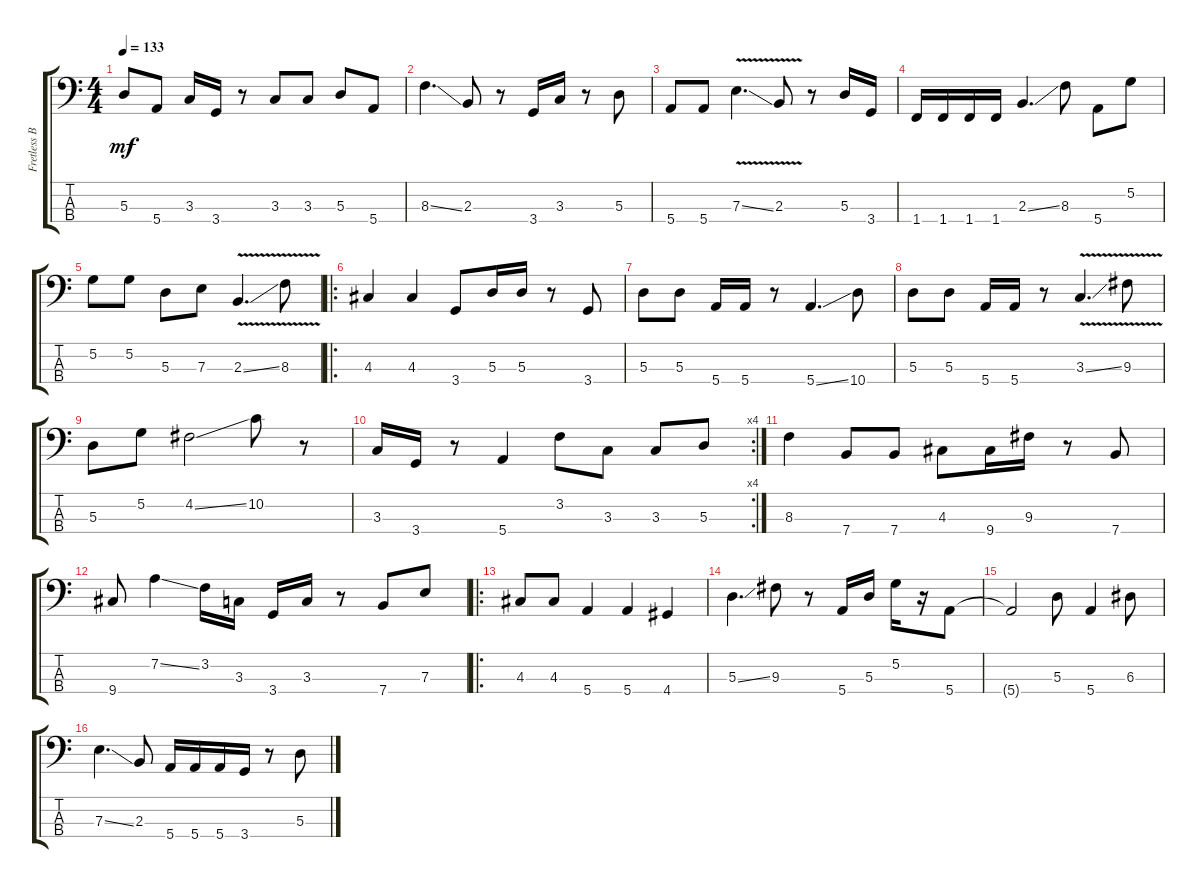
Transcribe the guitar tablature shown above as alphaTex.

\track ("Fretless Bass" "Fretless B") {instrument fretlessbass}
\staff {score tabs}
\tuning (G2 D2 A1 E1) {hide}
\ts (4 4)
\tempo 133
\clef f4
\ks c
5.3.8{dy mf instrument fretlessbass} 5.4.8 3.3.16 3.4.16 r.8 3.3.8 3.3.8 5.3.8 5.4.8 |
8.3{ss}.4{d} 2.3.8 r.8 3.4.16 3.3.16 r.8 5.3.8 |
5.4.8 5.4.8 7.3{v ss}.4{d} 2.3{v}.8 r.8 5.3.16 3.4.16 |
1.4.16 1.4.16 1.4.16 1.4.16 2.3{ss}.4{d} 8.3.8 5.4.8 5.2.8 |
5.2.8 5.2.8 5.3.8 7.3.8 2.3{v ss}.4{d} 8.3{v}.8 |
\ro
4.3.4 4.3.4 3.4.8 5.3.16 5.3.16 r.8 3.4.8 |
5.3.8 5.3.8 5.4.16 5.4.16 r.8 5.4{ss}.4{d} 10.4.8 |
5.3.8 5.3.8 5.4.16 5.4.16 r.8 3.3{v ss}.4{d} 9.3{v}.8 |
5.3.8 5.2.8 4.2{ss}.2 10.2.8 r.8 |
\rc 4
3.3.16 3.4.16 r.8 5.4.4 3.2.8 3.3.8 3.3.8 5.3.8 |
8.3.4 7.4.8 7.4.8 4.3.8 9.4.16 9.3.16 r.8 7.4.8 |
9.4.8 7.2{ss}.4 3.2.16 3.3.16 3.4.16 3.3.16 r.8 7.4.8 7.3.8 |
\ro
4.3.8 4.3.8 5.4.4 5.4.4 4.4.4 |
5.3{ss}.4{d} 9.3.8 r.8 5.4.16 5.3.16 5.2.16 r.16 5.4.8 |
5.4{t}.2 5.3.8 5.4.4 6.3.8 |
7.3{ss}.4{d} 2.3.8 5.4.16 5.4.16 5.4.16 3.4.16 r.8 5.3.8
